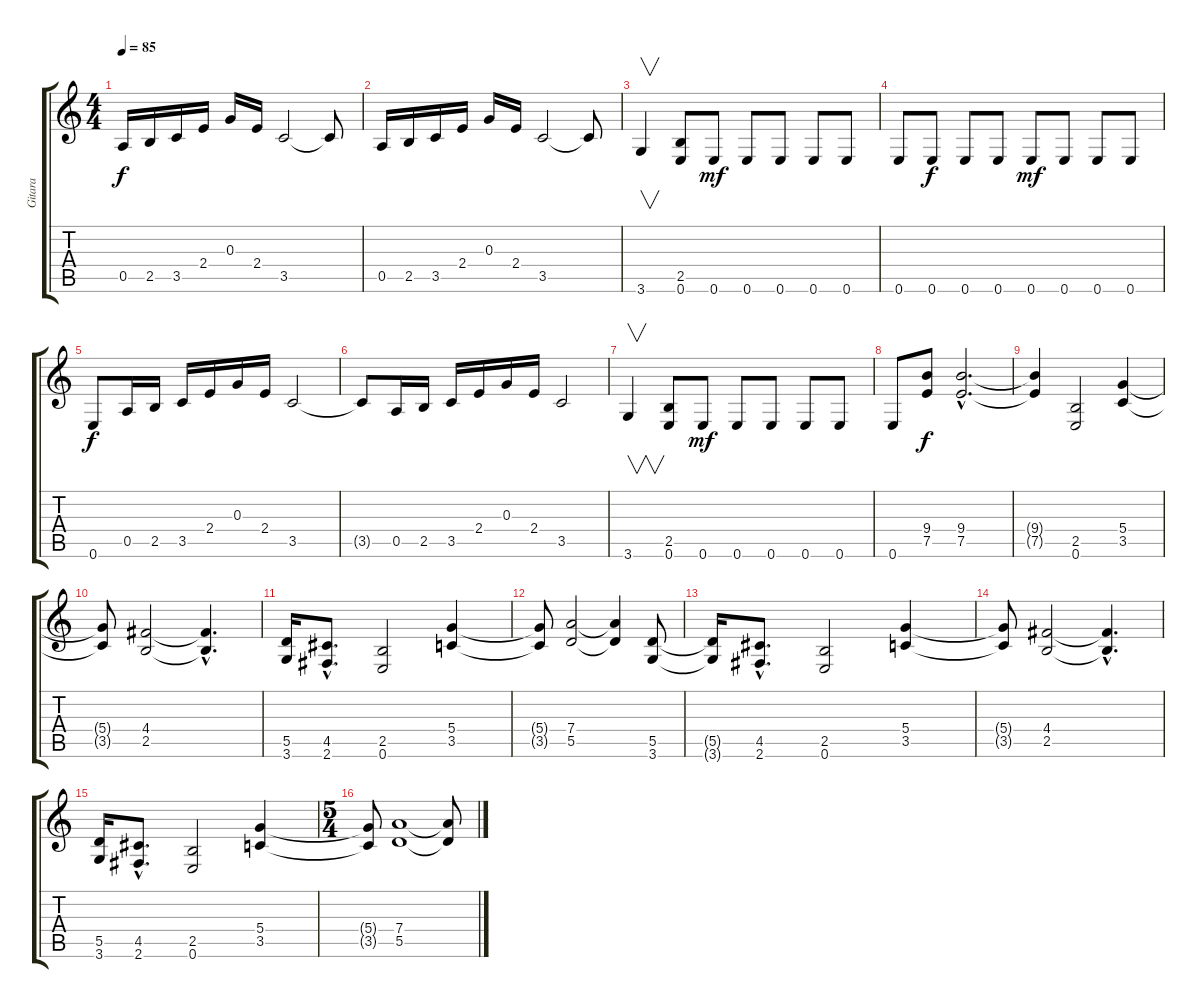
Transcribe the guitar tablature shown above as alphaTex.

\track ("Gitara" "Gitara") {instrument distortionguitar}
\staff {score tabs}
\tuning (E4 B3 G3 D3 A2 E2) {hide}
\ts (4 4)
\tempo 85
\clef g2
\ks c
0.5.16{dy f} 2.5.16 3.5.16 2.4.16 0.3.16 2.4.16 3.5.2 3.5{t}.8 |
0.5.16 2.5.16 3.5.16 2.4.16 0.3.16 2.4.16 3.5.2 3.5{t}.8 |
3.6.4{v} (2.5 0.6).8 0.6.8{dy mf} 0.6.8 0.6.8 0.6.8 0.6.8 |
0.6.8 0.6.8{dy f} 0.6.8 0.6.8 0.6.8{dy mf} 0.6.8 0.6.8 0.6.8 |
0.6.8{dy f} 0.5.16 2.5.16 3.5.16 2.4.16 0.3.16 2.4.16 3.5.2 |
3.5{t}.8 0.5.16 2.5.16 3.5.16 2.4.16 0.3.16 2.4.16 3.5.2 |
3.6.4{v} (2.5 0.6).8 0.6.8{dy mf} 0.6.8 0.6.8 0.6.8 0.6.8 |
0.6.8 (9.4 7.5).8{dy f} (9.4{hac} 7.5{hac}).2{d} |
(9.4{t} 7.5{t}).4 (2.5 0.6).2 (5.4 3.5).4 |
(5.4{t} 3.5{t}).8 (4.4 2.5).2 (4.4{hac t} 2.5{hac t}).4{d} |
(5.5 3.6).16 (4.5{hac} 2.6{hac}).8{d} (2.5 0.6).2 (5.4 3.5).4 |
(5.4{t} 3.5{t}).8 (7.4 5.5).2 (7.4{t} 5.5{t}).4 (5.5 3.6).8 |
(5.5{t} 3.6{t}).16 (4.5{hac} 2.6{hac}).8{d} (2.5 0.6).2 (5.4 3.5).4 |
(5.4{t} 3.5{t}).8 (4.4 2.5).2 (4.4{hac t} 2.5{hac t}).4{d} |
(5.5 3.6).16 (4.5{hac} 2.6{hac}).8{d} (2.5 0.6).2 (5.4 3.5).4 |
\ts (5 4)
(5.4{t} 3.5{t}).8 (7.4 5.5).1 (7.4{t} 5.5{t}).8
